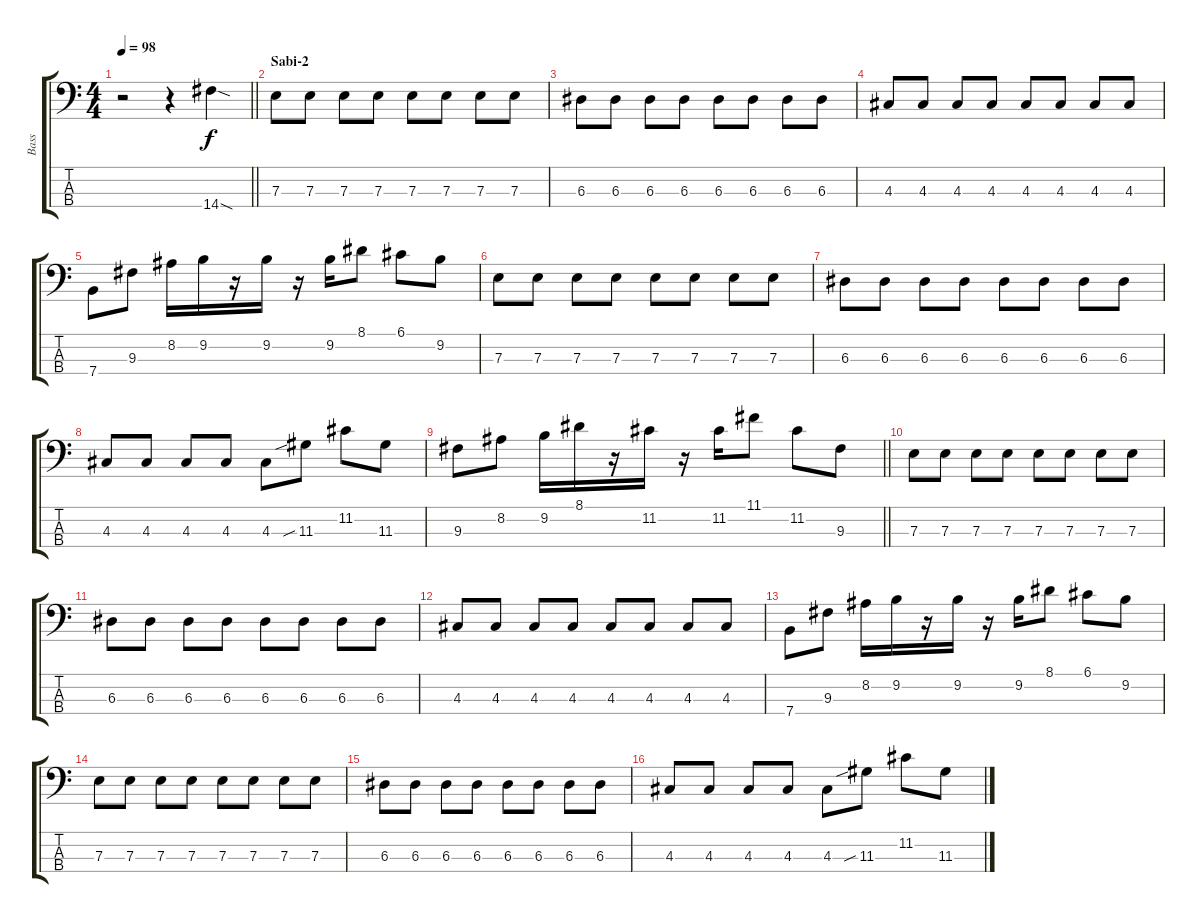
\track ("Bass" "Bass") {instrument electricbassfinger}
\staff {score tabs}
\tuning (G2 D2 A1 E1) {hide}
\ts (4 4)
\tempo 98
\clef f4
\barLineRight lightlight
\ks c
r.2{dy f} r.4 14.4{sod}.4 |
\section ("" "Sabi-2")
7.3.8 7.3.8 7.3.8 7.3.8 7.3.8 7.3.8 7.3.8 7.3.8 |
6.3.8 6.3.8 6.3.8 6.3.8 6.3.8 6.3.8 6.3.8 6.3.8 |
4.3.8 4.3.8 4.3.8 4.3.8 4.3.8 4.3.8 4.3.8 4.3.8 |
7.4.8 9.3.8 8.2.16 9.2.16 r.16 9.2.16 r.16 9.2.16 8.1.8 6.1.8 9.2.8 |
7.3.8 7.3.8 7.3.8 7.3.8 7.3.8 7.3.8 7.3.8 7.3.8 |
6.3.8 6.3.8 6.3.8 6.3.8 6.3.8 6.3.8 6.3.8 6.3.8 |
4.3.8 4.3.8 4.3.8 4.3.8 4.3.8 11.3{sib}.8 11.2.8 11.3.8 |
\barLineRight lightlight
9.3.8 8.2.8 9.2.16 8.1.16 r.16 11.2.16 r.16 11.2.16 11.1.8 11.2.8 9.3.8 |
7.3.8 7.3.8 7.3.8 7.3.8 7.3.8 7.3.8 7.3.8 7.3.8 |
6.3.8 6.3.8 6.3.8 6.3.8 6.3.8 6.3.8 6.3.8 6.3.8 |
4.3.8 4.3.8 4.3.8 4.3.8 4.3.8 4.3.8 4.3.8 4.3.8 |
7.4.8 9.3.8 8.2.16 9.2.16 r.16 9.2.16 r.16 9.2.16 8.1.8 6.1.8 9.2.8 |
7.3.8 7.3.8 7.3.8 7.3.8 7.3.8 7.3.8 7.3.8 7.3.8 |
6.3.8 6.3.8 6.3.8 6.3.8 6.3.8 6.3.8 6.3.8 6.3.8 |
4.3.8 4.3.8 4.3.8 4.3.8 4.3.8 11.3{sib}.8 11.2.8 11.3.8
